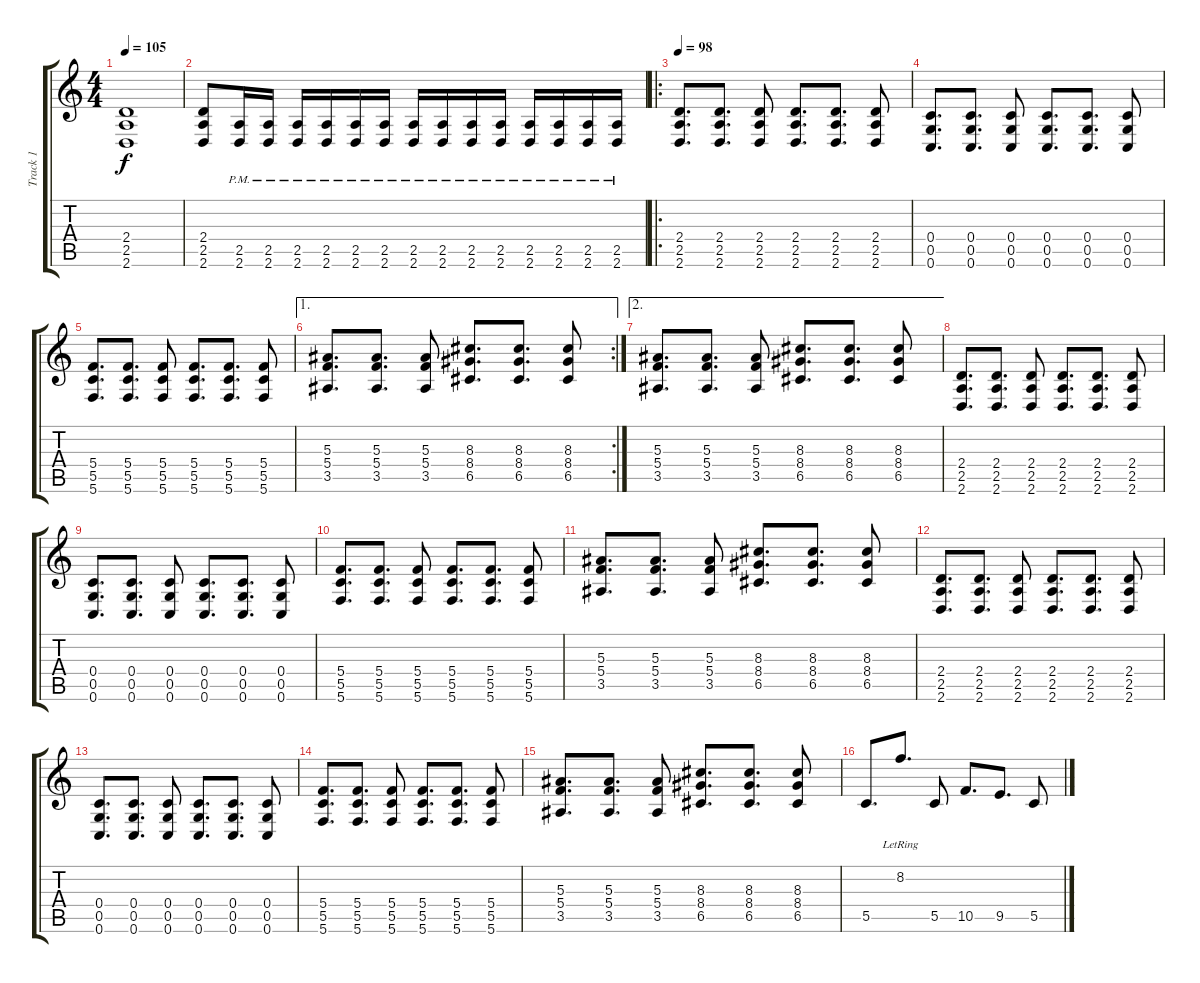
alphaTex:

\track ("Track 1" "Track 1") {instrument overdrivenguitar}
\staff {score tabs}
\tuning (D4 A3 F3 C3 G2 C2) {hide}
\ts (4 4)
\tempo 105
\clef g2
\ks c
(2.4 2.5 2.6).1{dy f} |
(2.4 2.5 2.6).8 (2.5{pm} 2.6{pm}).16 (2.5{pm} 2.6{pm}).16 (2.5{pm} 2.6{pm}).16 (2.5{pm} 2.6{pm}).16 (2.5{pm} 2.6{pm}).16 (2.5{pm} 2.6{pm}).16 (2.5{pm} 2.6{pm}).16 (2.5{pm} 2.6{pm}).16 (2.5{pm} 2.6{pm}).16 (2.5{pm} 2.6{pm}).16 (2.5{pm} 2.6{pm}).16 (2.5{pm} 2.6{pm}).16 (2.5{pm} 2.6{pm}).16 (2.5{pm} 2.6{pm}).16 |
\ro
\tempo 98
(2.4 2.5 2.6).8{d} (2.4 2.5 2.6).8{d} (2.4 2.5 2.6).8 (2.4 2.5 2.6).8{d} (2.4 2.5 2.6).8{d} (2.4 2.5 2.6).8 |
(0.4 0.5 0.6).8{d} (0.4 0.5 0.6).8{d} (0.4 0.5 0.6).8 (0.4 0.5 0.6).8{d} (0.4 0.5 0.6).8{d} (0.4 0.5 0.6).8 |
(5.4 5.5 5.6).8{d} (5.4 5.5 5.6).8{d} (5.4 5.5 5.6).8 (5.4 5.5 5.6).8{d} (5.4 5.5 5.6).8{d} (5.4 5.5 5.6).8 |
\ae 1
\rc 2
(5.3 5.4 3.5).8{d} (5.3 5.4 3.5).8{d} (5.3 5.4 3.5).8 (8.3 8.4 6.5).8{d} (8.3 8.4 6.5).8{d} (8.3 8.4 6.5).8 |
\ae 2
(5.3 5.4 3.5).8{d} (5.3 5.4 3.5).8{d} (5.3 5.4 3.5).8 (8.3 8.4 6.5).8{d} (8.3 8.4 6.5).8{d} (8.3 8.4 6.5).8 |
(2.4 2.5 2.6).8{d} (2.4 2.5 2.6).8{d} (2.4 2.5 2.6).8 (2.4 2.5 2.6).8{d} (2.4 2.5 2.6).8{d} (2.4 2.5 2.6).8 |
(0.4 0.5 0.6).8{d} (0.4 0.5 0.6).8{d} (0.4 0.5 0.6).8 (0.4 0.5 0.6).8{d} (0.4 0.5 0.6).8{d} (0.4 0.5 0.6).8 |
(5.4 5.5 5.6).8{d} (5.4 5.5 5.6).8{d} (5.4 5.5 5.6).8 (5.4 5.5 5.6).8{d} (5.4 5.5 5.6).8{d} (5.4 5.5 5.6).8 |
(5.3 5.4 3.5).8{d} (5.3 5.4 3.5).8{d} (5.3 5.4 3.5).8 (8.3 8.4 6.5).8{d} (8.3 8.4 6.5).8{d} (8.3 8.4 6.5).8 |
(2.4 2.5 2.6).8{d} (2.4 2.5 2.6).8{d} (2.4 2.5 2.6).8 (2.4 2.5 2.6).8{d} (2.4 2.5 2.6).8{d} (2.4 2.5 2.6).8 |
(0.4 0.5 0.6).8{d} (0.4 0.5 0.6).8{d} (0.4 0.5 0.6).8 (0.4 0.5 0.6).8{d} (0.4 0.5 0.6).8{d} (0.4 0.5 0.6).8 |
(5.4 5.5 5.6).8{d} (5.4 5.5 5.6).8{d} (5.4 5.5 5.6).8 (5.4 5.5 5.6).8{d} (5.4 5.5 5.6).8{d} (5.4 5.5 5.6).8 |
(5.3 5.4 3.5).8{d} (5.3 5.4 3.5).8{d} (5.3 5.4 3.5).8 (8.3 8.4 6.5).8{d} (8.3 8.4 6.5).8{d} (8.3 8.4 6.5).8 |
5.5.8{d volume 16 instrument electricguitarclean} 8.2{lr}.8{d} 5.5.8 10.5.8{d} 9.5.8{d} 5.5.8
